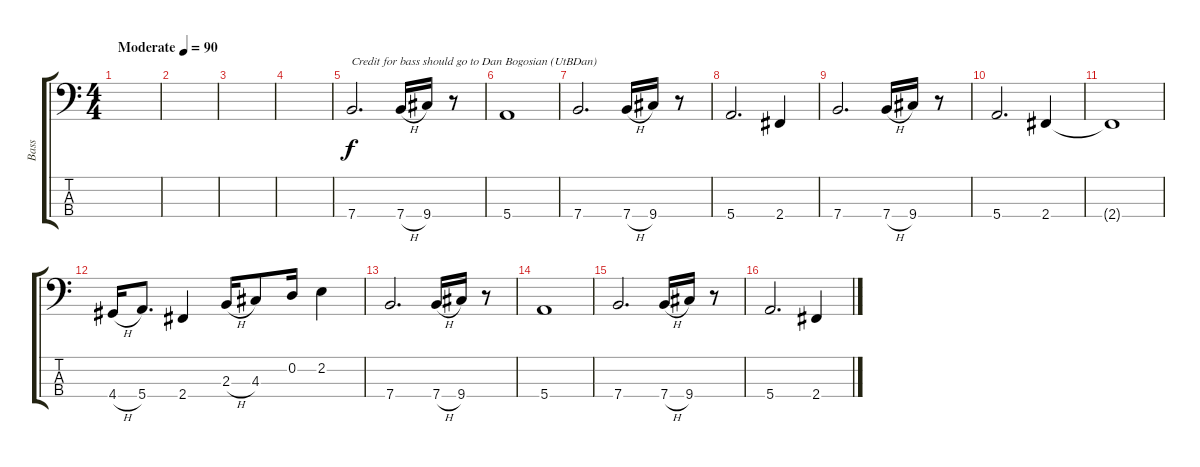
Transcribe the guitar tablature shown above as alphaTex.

\track ("Bass" "Bass") {instrument electricbassfinger}
\staff {score tabs}
\tuning (G2 D2 A1 E1) {hide}
\ts (4 4)
\tempo (90 "Moderate")
\clef f4
\ks c
|
|
|
|
7.4.2{d txt "Credit for bass should go to Dan Bogosian (UtBDan)"} 7.4{h}.16 9.4.16 r.8 |
5.4.1 |
7.4.2{d} 7.4{h}.16 9.4.16 r.8 |
5.4.2{d} 2.4.4 |
7.4.2{d} 7.4{h}.16 9.4.16 r.8 |
5.4.2{d} 2.4.4 |
2.4{t}.1 |
4.4{h}.16 5.4.8{d} 2.4.4 2.3{h}.16 4.3.8 0.2.16 2.2.4 |
7.4.2{d} 7.4{h}.16 9.4.16 r.8 |
5.4.1 |
7.4.2{d} 7.4{h}.16 9.4.16 r.8 |
5.4.2{d} 2.4.4
